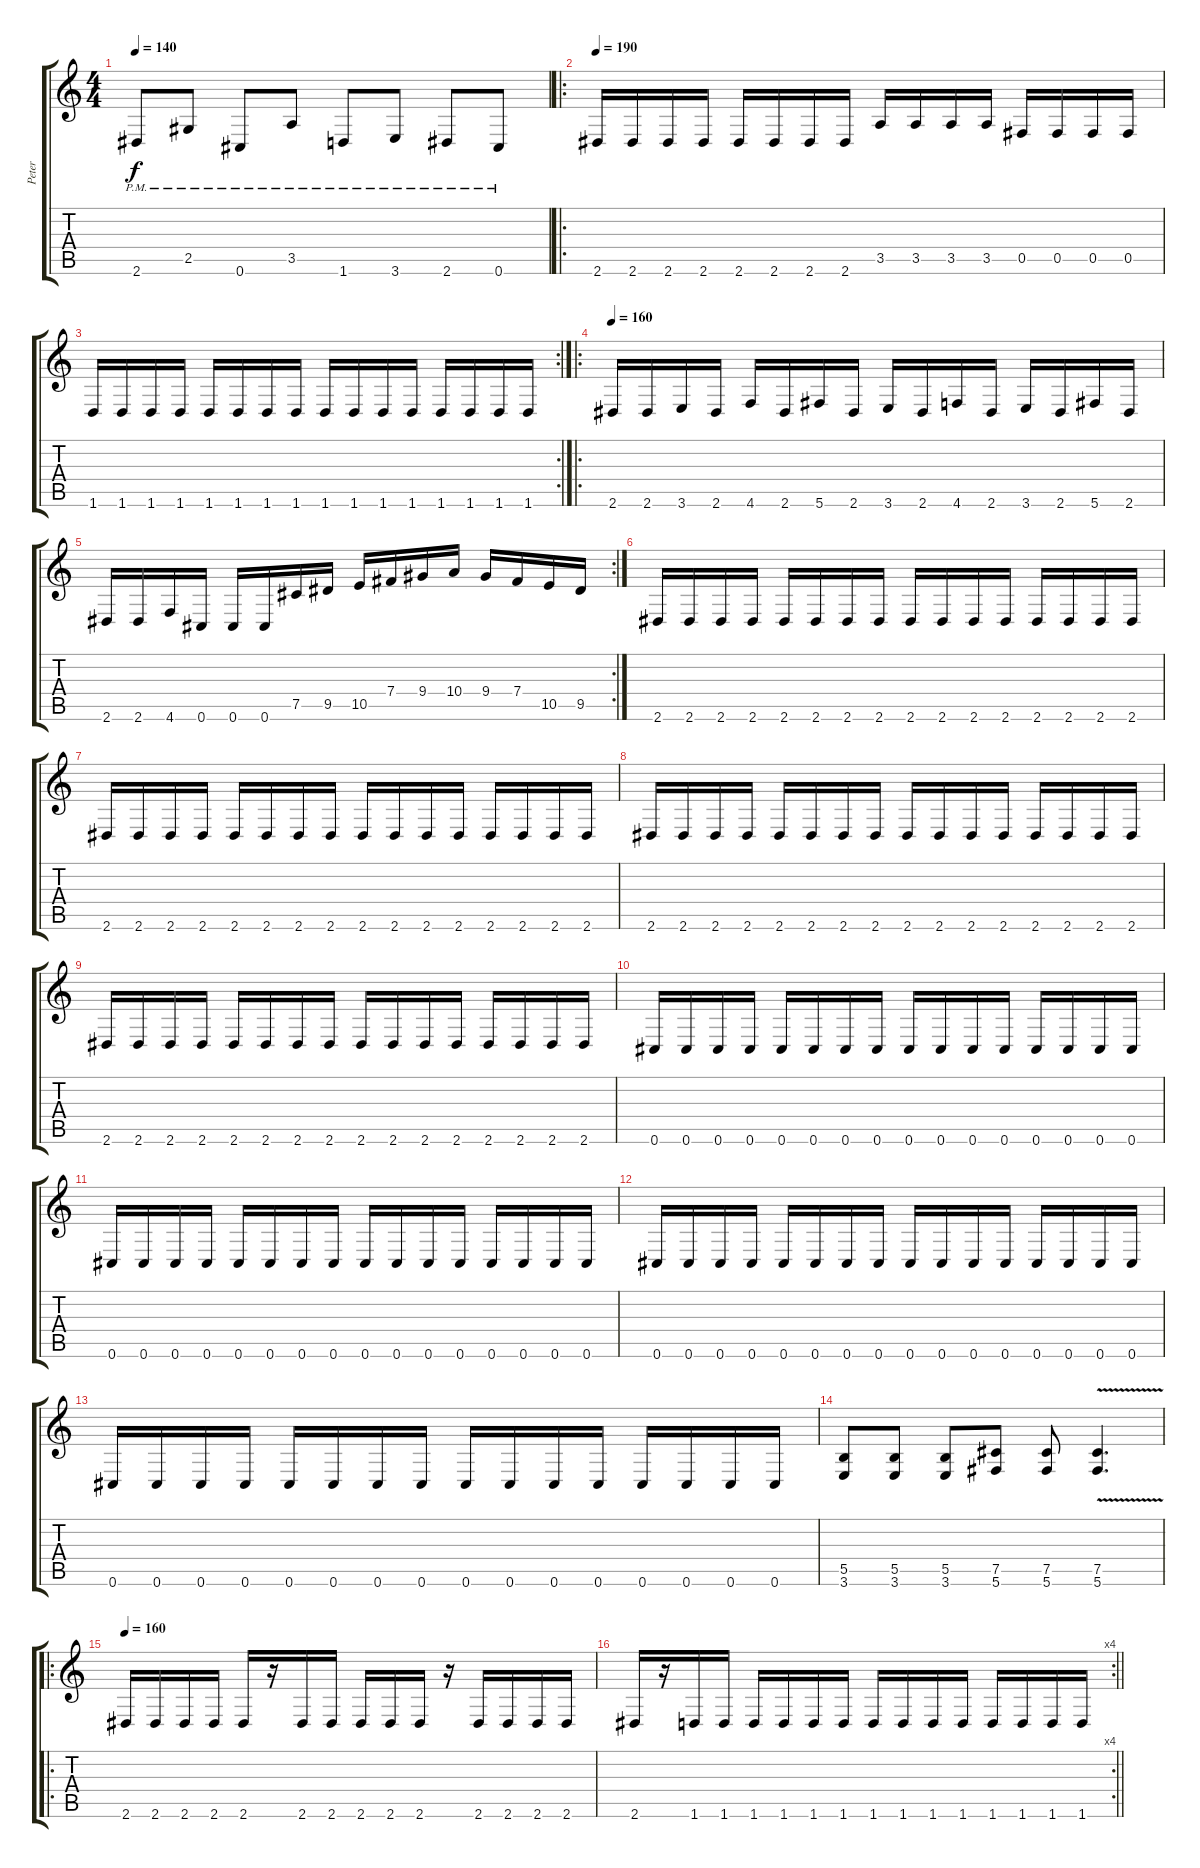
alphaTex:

\track ("Peter " "Peter ") {instrument distortionguitar}
\staff {score tabs}
\tuning (Db4 Ab3 E3 B2 Gb2 Db2) {hide}
\ts (4 4)
\tempo 140
\clef g2
\ks c
2.6{pm}.8{dy f} 2.5{pm}.8 0.6{pm}.8 3.5{pm}.8 1.6{pm}.8 3.6{pm}.8 2.6{pm}.8 0.6{pm}.8 |
\ro
\tempo 190
2.6.16 2.6.16 2.6.16 2.6.16 2.6.16 2.6.16 2.6.16 2.6.16 3.5.16 3.5.16 3.5.16 3.5.16 0.5.16 0.5.16 0.5.16 0.5.16 |
\rc 2
1.6.16 1.6.16 1.6.16 1.6.16 1.6.16 1.6.16 1.6.16 1.6.16 1.6.16 1.6.16 1.6.16 1.6.16 1.6.16 1.6.16 1.6.16 1.6.16 |
\ro
\tempo 150
\tempo 160
2.6.16 2.6.16 3.6.16 2.6.16 4.6.16 2.6.16 5.6.16 2.6.16 3.6.16 2.6.16 4.6.16 2.6.16 3.6.16 2.6.16 5.6.16 2.6.16 |
\rc 2
2.6.16 2.6.16 4.6.16 0.6.16 0.6.16 0.6.16 7.5.16 9.5.16 10.5.16 7.4.16 9.4.16 10.4.16 9.4.16 7.4.16 10.5.16 9.5.16 |
2.6.16 2.6.16 2.6.16 2.6.16 2.6.16 2.6.16 2.6.16 2.6.16 2.6.16 2.6.16 2.6.16 2.6.16 2.6.16 2.6.16 2.6.16 2.6.16 |
2.6.16 2.6.16 2.6.16 2.6.16 2.6.16 2.6.16 2.6.16 2.6.16 2.6.16 2.6.16 2.6.16 2.6.16 2.6.16 2.6.16 2.6.16 2.6.16 |
2.6.16 2.6.16 2.6.16 2.6.16 2.6.16 2.6.16 2.6.16 2.6.16 2.6.16 2.6.16 2.6.16 2.6.16 2.6.16 2.6.16 2.6.16 2.6.16 |
2.6.16 2.6.16 2.6.16 2.6.16 2.6.16 2.6.16 2.6.16 2.6.16 2.6.16 2.6.16 2.6.16 2.6.16 2.6.16 2.6.16 2.6.16 2.6.16 |
0.6.16 0.6.16 0.6.16 0.6.16 0.6.16 0.6.16 0.6.16 0.6.16 0.6.16 0.6.16 0.6.16 0.6.16 0.6.16 0.6.16 0.6.16 0.6.16 |
0.6.16 0.6.16 0.6.16 0.6.16 0.6.16 0.6.16 0.6.16 0.6.16 0.6.16 0.6.16 0.6.16 0.6.16 0.6.16 0.6.16 0.6.16 0.6.16 |
0.6.16 0.6.16 0.6.16 0.6.16 0.6.16 0.6.16 0.6.16 0.6.16 0.6.16 0.6.16 0.6.16 0.6.16 0.6.16 0.6.16 0.6.16 0.6.16 |
0.6.16 0.6.16 0.6.16 0.6.16 0.6.16 0.6.16 0.6.16 0.6.16 0.6.16 0.6.16 0.6.16 0.6.16 0.6.16 0.6.16 0.6.16 0.6.16 |
(5.5 3.6).8 (5.5 3.6).8 (5.5 3.6).8 (7.5 5.6).8 (7.5 5.6).8 (7.5{v} 5.6{v}).4{d} |
\ro
\tempo 160
2.6.16 2.6.16 2.6.16 2.6.16 2.6.16 r.16 2.6.16 2.6.16 2.6.16 2.6.16 2.6.16 r.16 2.6.16 2.6.16 2.6.16 2.6.16 |
\rc 4
\barLineRight lightlight
2.6.16 r.16 1.6.16 1.6.16 1.6.16 1.6.16 1.6.16 1.6.16 1.6.16 1.6.16 1.6.16 1.6.16 1.6.16 1.6.16 1.6.16 1.6.16
